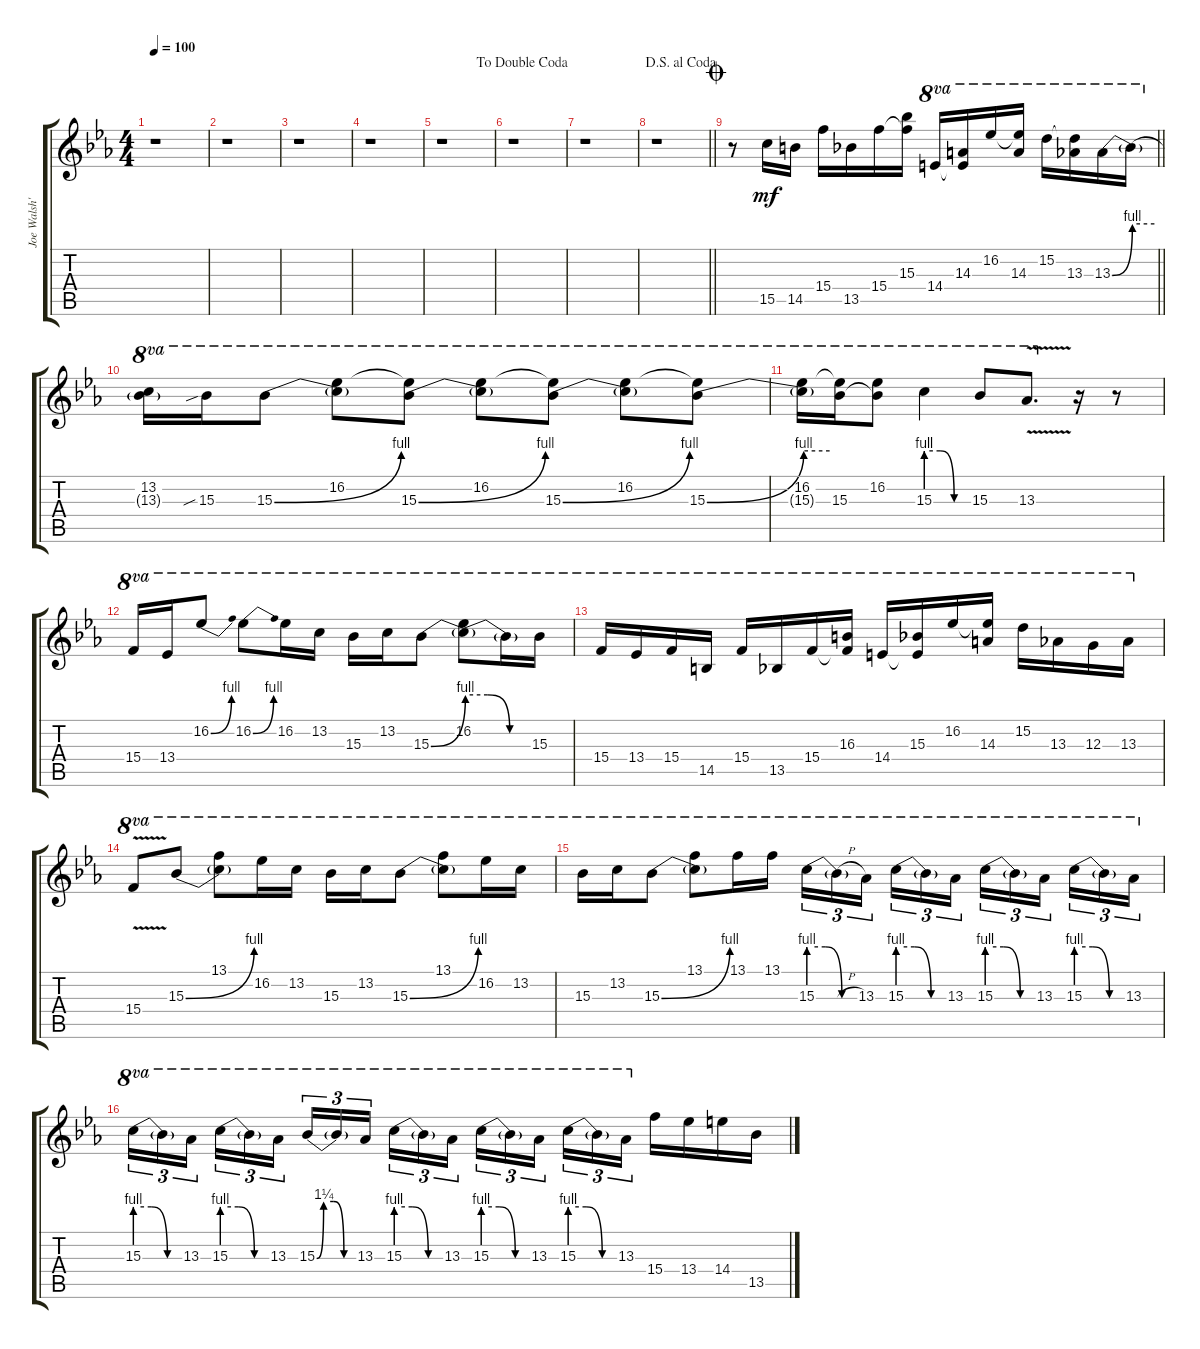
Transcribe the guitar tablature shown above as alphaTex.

\track ("Joe Walsh's Effected Sound (Delayed 1/8 " "Joe Walsh'") {instrument distortionguitar}
\staff {score tabs}
\tuning (E4 B3 G3 D3 A2 E2) {hide}
\ts (4 4)
\tempo 100
\clef g2
\ks eb
r.1{dy mf} |
r.1 |
r.1 |
r.1 |
r.1 |
\jump dadoublecoda
r.1 |
r.1 |
\jump dalsegnoalcoda
\barLineRight lightlight
r.1 |
\jump coda
\barLineRight lightlight
r.8 15.5.16 14.5.16 15.4.16 13.5.16 15.4.16 (15.3 15.4{t}).16 14.4.16{ot 8va} (14.3 14.4{t}).16{ot 8va} 16.2.16{ot 8va} (16.2{t} 14.3).16{ot 8va} 15.2.16{ot 8va} (15.2{t} 13.3).16{ot 8va} 13.3{be (bend 0 0 60 4)}.16{ot 8va} 13.3{be (hold 0 4 60 4) t}.16{ot 8va} |
(13.2 13.3{t}).16{ot 8va} 15.3{sib}.16{ot 8va} 15.3{be (bend 0 0 60 4)}.8{ot 8va} (16.2 15.3{t}).8{ot 8va} (16.2{t} 15.3{be (bend 0 0 60 4)}).8{ot 8va} (16.2 15.3{t}).8{ot 8va} (16.2{t} 15.3{be (bend 0 0 60 4)}).8{ot 8va} (16.2 15.3{t}).8{ot 8va} (16.2{t} 15.3{be (bend 0 0 60 4)}).8{ot 8va} |
(16.2 15.3{be (hold 0 4 60 4) t}).16{ot 8va} (16.2{t} 15.3).16{ot 8va} (16.2 15.3{t}).8{ot 8va} 15.3{be (custom 0 4 20 4 40 0 60 0)}.4{ot 8va} 15.3.8{ot 8va} 13.3{v}.8{d ot 8va} r.16 r.8 |
15.4.16{ot 8va} 13.4.16{ot 8va} 16.2{be (bend 0 0 60 4)}.8{ot 8va} 16.2{be (bend 0 0 60 4)}.8{ot 8va} 16.2.16{ot 8va} 13.2.16{ot 8va} 15.3.16{ot 8va} 13.2.16{ot 8va} 15.3{be (bend 0 0 60 4)}.8{ot 8va} (16.2 15.3{be (custom 0 4 20 4 40 0 60 0) t}).8{ot 8va} 15.3{t}.16{ot 8va} 15.3.16{ot 8va} |
15.4.16{ot 8va} 13.4.16{ot 8va} 15.4.16{ot 8va} 14.5.16{ot 8va} 15.4.16{ot 8va} 13.5.16{ot 8va} 15.4.16{ot 8va} (16.3 15.4{t}).16{ot 8va} 14.4.16{ot 8va} (15.3 14.4{t}).16{ot 8va} 16.2.16{ot 8va} (16.2{t} 14.3).16{ot 8va} 15.2.16{ot 8va} 13.3.16{ot 8va} 12.3.16{ot 8va} 13.3.16{ot 8va} |
15.4{v}.8{ot 8va} 15.3{be (bend 0 0 60 4)}.8{ot 8va} (13.1 15.3{t}).8{ot 8va} 16.2.16{ot 8va} 13.2.16{ot 8va} 15.3.16{ot 8va} 13.2.16{ot 8va} 15.3{be (bend 0 0 60 4)}.8{ot 8va} (13.1 15.3{t}).8{ot 8va} 16.2.16{ot 8va} 13.2.16{ot 8va} |
15.3.16{ot 8va} 13.2.16{ot 8va} 15.3{be (bend 0 0 60 4)}.8{ot 8va} (13.1 15.3{t}).8{ot 8va} 13.1.16{ot 8va} 13.1.16{ot 8va} 15.3{be (custom 0 4 20 4 40 0 60 0)}.16{tu (3 2) ot 8va} 15.3{h t}.16{tu (3 2) ot 8va} 13.3.16{tu (3 2) ot 8va beam splitsecondary} 15.3{be (custom 0 4 20 4 40 0 60 0)}.16{tu (3 2) ot 8va} 15.3{t}.16{tu (3 2) ot 8va} 13.3.16{tu (3 2) ot 8va} 15.3{be (custom 0 4 20 4 40 0 60 0)}.16{tu (3 2) ot 8va} 15.3{t}.16{tu (3 2) ot 8va} 13.3.16{tu (3 2) ot 8va beam splitsecondary} 15.3{be (custom 0 4 20 4 40 0 60 0)}.16{tu (3 2) ot 8va} 15.3{t}.16{tu (3 2) ot 8va} 13.3.16{tu (3 2) ot 8va} |
15.3{be (custom 0 4 20 4 40 0 60 0)}.16{tu (3 2) ot 8va} 15.3{t}.16{tu (3 2) ot 8va} 13.3.16{tu (3 2) ot 8va beam splitsecondary} 15.3{be (custom 0 4 20 4 40 0 60 0)}.16{tu (3 2) ot 8va} 15.3{t}.16{tu (3 2) ot 8va} 13.3.16{tu (3 2) ot 8va} 15.3{be (custom 0 0 10 5 25 5 40 0 60 0)}.16{tu (3 2) ot 8va} 15.3{t}.16{tu (3 2) ot 8va} 13.3.16{tu (3 2) ot 8va beam splitsecondary} 15.3{be (custom 0 4 20 4 40 0 60 0)}.16{tu (3 2) ot 8va} 15.3{t}.16{tu (3 2) ot 8va} 13.3.16{tu (3 2) ot 8va} 15.3{be (custom 0 4 20 4 40 0 60 0)}.16{tu (3 2) ot 8va} 15.3{t}.16{tu (3 2) ot 8va} 13.3.16{tu (3 2) ot 8va beam splitsecondary} 15.3{be (custom 0 4 20 4 40 0 60 0)}.16{tu (3 2) ot 8va} 15.3{t}.16{tu (3 2) ot 8va} 13.3.16{tu (3 2) ot 8va} 15.4.16 13.4.16 14.4.16 13.5.16
